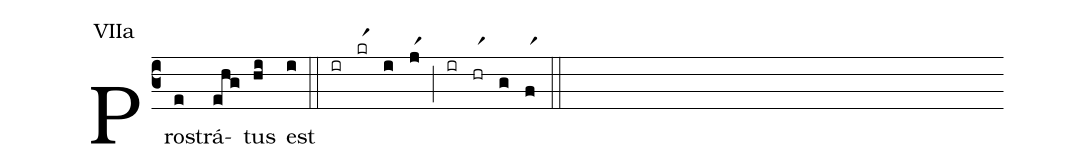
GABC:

annotation: VIIa;
%%
(c3) Pro(e)strá(ehg)tus(hi) est(i) (::) (ir)(krr1)(i)(jr1)(;)(ir)(hrr1)(g)(fr1)(::)
